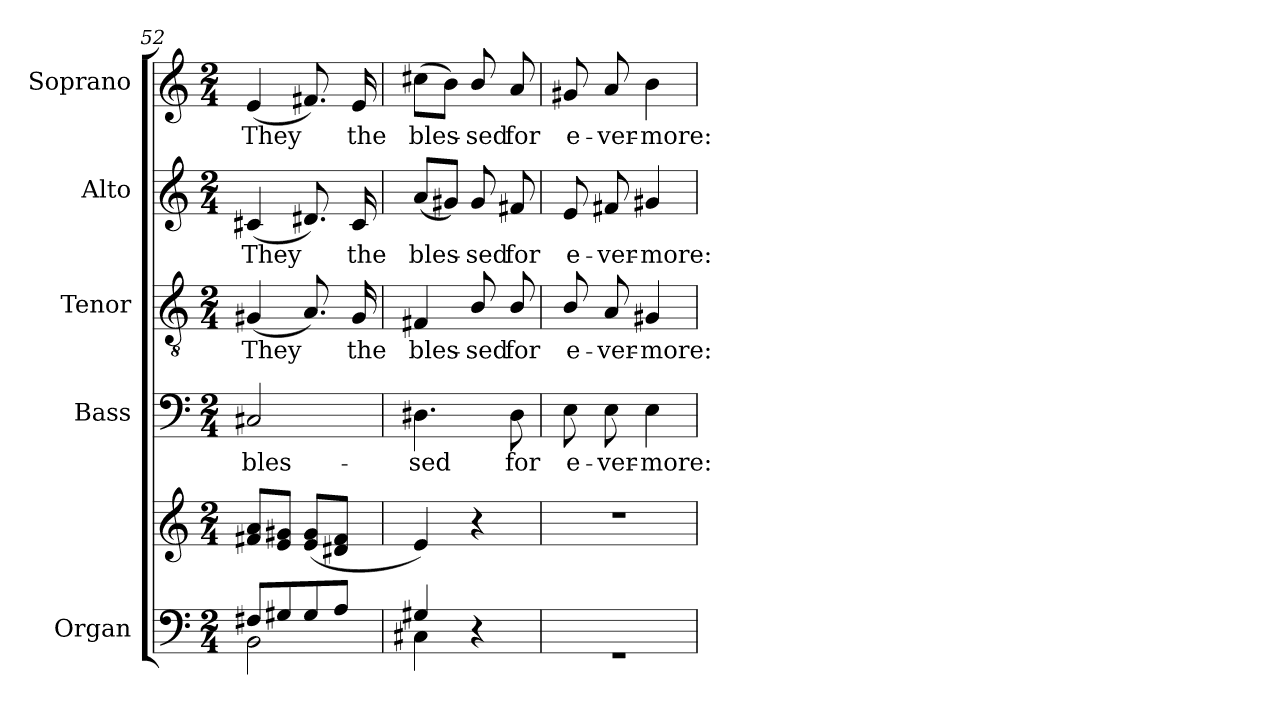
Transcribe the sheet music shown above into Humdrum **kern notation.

**kern	**kern	**kern	**text	**kern	**text	**kern	**text	**kern	**text
*part5	*part5	*part4	*part4	*part3	*part3	*part2	*part2	*part1	*part1
*staff6	*staff5	*staff4	*staff4	*staff3	*staff3	*staff2	*staff2	*staff1	*staff1
*I"Organ	*	*I"Bass	*	*I"Tenor	*	*I"Alto	*	*I"Soprano	*
*	*	*I'B	*	*I'T	*	*I'A	*	*I'S	*
*clefF4	*clefG2	*clefF4	*	*clefGv2	*	*clefG2	*	*clefG2	*
*k[]	*k[]	*k[]	*	*k[]	*	*k[]	*	*k[]	*
*C:	*C:	*C:	*	*C:	*	*C:	*	*C:	*
*M2/4	*M2/4	*M2/4	*	*M2/4	*	*M2/4	*	*M2/4	*
=52	=52	=52	=52	=52	=52	=52	=52	=52	=52
*^	*	*	*	*	*	*	*	*	*
!	!	!	!	!LO:LY:b	!	!LO:LY:b	!	!LO:LY:b	!	!LO:LY:b
8F#X/L	2BB\	8f#X 8aL	2C#X	bles-	(<4G#X	They	(<4c#X	They	(<4e	They
8G#X/	.	8e 8g#XJ	.	.	.	.	.	.	.	.
8G#/	.	(<8e 8g#L	.	.	8.A)	.	8.d#X)	.	8.f#X)	.
8A/J	.	8d#X 8f#J	.	.	.	.	.	.	.	.
!	!	!	!	!	!	!LO:LY:b	!	!LO:LY:b	!	!LO:LY:b
.	.	.	.	.	16G#	the	16c#	the	16e	the
=53	=53	=53	=53	=53	=53	=53	=53	=53	=53	=53
!	!	!	!	!LO:LY:b	!	!LO:LY:b	!	!LO:LY:b	!	!LO:LY:b
4G#X/	4C#X\	4e)	4.D#X	-sed	4F#X	bles-	(<8aL	bles-	(>8cc#XL	bles-
.	.	.	.	.	.	.	8g#XJ)	.	8bJ)	.
!	!	!	!	!	!	!LO:LY:b	!	!LO:LY:b	!	!LO:LY:b
4ryy	4r	4r	.	.	8B/	-sed	8g#	sed	8b/	sed
!	!	!	!	!LO:LY:b	!	!LO:LY:b	!	!LO:LY:b	!	!LO:LY:b
.	.	.	8D#	for	8B/	for	8f#X	for	8a	for
=54	=54	=54	=54	=54	=54	=54	=54	=54	=54	=54
!LO:N:vis=1	!LO:N:vis=1	!LO:N:vis=1	!	!LO:LY:b	!	!LO:LY:b	!	!LO:LY:b	!	!LO:LY:b
2ryy	2r	2r	8E	e-	8B/	e-	8e	e-	8g#X	e-
!	!	!	!	!LO:LY:b	!	!LO:LY:b	!	!LO:LY:b	!	!LO:LY:b
.	.	.	8E	-ver-	8A	-ver-	8f#X	-ver-	8a	-ver-
!	!	!	!	!LO:LY:b	!	!LO:LY:b	!	!LO:LY:b	!	!LO:LY:b
.	.	.	4E	-more:	4G#X	-more:	4g#X	-more:	4b	-more:
*v	*v	*	*	*	*	*	*	*	*	*
=	=	=	=	=	=	=	=	=	=
*-	*-	*-	*-	*-	*-	*-	*-	*-	*-
